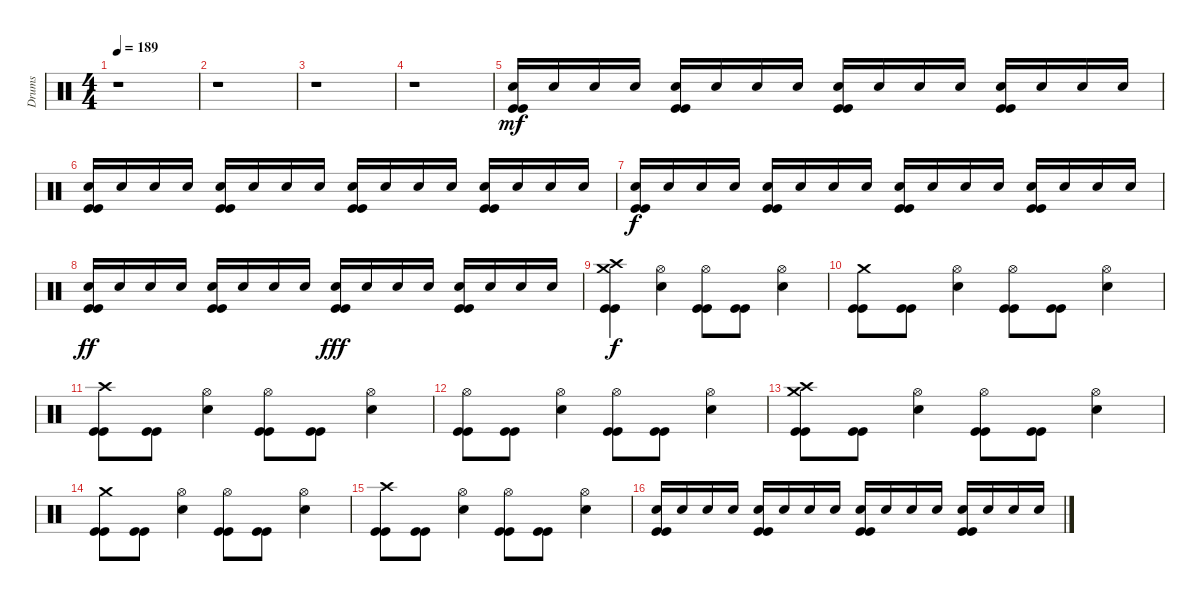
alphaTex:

\track ("Drums" "Drums") {instrument percussion}
\staff {score}
\articulation defaults
\ts (4 4)
\tempo 189
\clef neutral
\ks c
r.1{dy mf} |
r.1 |
r.1 |
r.1 |
("Electric Snare (hit)" "Kick (hit)" "Kick (hit)").16 "Electric Snare (hit)".16 "Electric Snare (hit)".16 "Electric Snare (hit)".16 ("Electric Snare (hit)" "Kick (hit)" "Kick (hit)").16 "Electric Snare (hit)".16 "Electric Snare (hit)".16 "Electric Snare (hit)".16 ("Electric Snare (hit)" "Kick (hit)" "Kick (hit)").16 "Electric Snare (hit)".16 "Electric Snare (hit)".16 "Electric Snare (hit)".16 ("Electric Snare (hit)" "Kick (hit)" "Kick (hit)").16 "Electric Snare (hit)".16 "Electric Snare (hit)".16 "Electric Snare (hit)".16 |
("Electric Snare (hit)" "Kick (hit)" "Kick (hit)").16 "Electric Snare (hit)".16 "Electric Snare (hit)".16 "Electric Snare (hit)".16 ("Electric Snare (hit)" "Kick (hit)" "Kick (hit)").16 "Electric Snare (hit)".16 "Electric Snare (hit)".16 "Electric Snare (hit)".16 ("Electric Snare (hit)" "Kick (hit)" "Kick (hit)").16 "Electric Snare (hit)".16 "Electric Snare (hit)".16 "Electric Snare (hit)".16 ("Electric Snare (hit)" "Kick (hit)" "Kick (hit)").16 "Electric Snare (hit)".16 "Electric Snare (hit)".16 "Electric Snare (hit)".16 |
("Electric Snare (hit)" "Kick (hit)" "Kick (hit)").16{dy f} "Electric Snare (hit)".16 "Electric Snare (hit)".16 "Electric Snare (hit)".16 ("Electric Snare (hit)" "Kick (hit)" "Kick (hit)").16 "Electric Snare (hit)".16 "Electric Snare (hit)".16 "Electric Snare (hit)".16 ("Electric Snare (hit)" "Kick (hit)" "Kick (hit)").16 "Electric Snare (hit)".16 "Electric Snare (hit)".16 "Electric Snare (hit)".16 ("Electric Snare (hit)" "Kick (hit)" "Kick (hit)").16 "Electric Snare (hit)".16 "Electric Snare (hit)".16 "Electric Snare (hit)".16 |
("Electric Snare (hit)" "Kick (hit)" "Kick (hit)").16{dy ff} "Electric Snare (hit)".16 "Electric Snare (hit)".16 "Electric Snare (hit)".16 ("Electric Snare (hit)" "Kick (hit)" "Kick (hit)").16 "Electric Snare (hit)".16 "Electric Snare (hit)".16 "Electric Snare (hit)".16 ("Electric Snare (hit)" "Kick (hit)" "Kick (hit)").16{dy fff} "Electric Snare (hit)".16 "Electric Snare (hit)".16 "Electric Snare (hit)".16 ("Electric Snare (hit)" "Kick (hit)" "Kick (hit)").16 "Electric Snare (hit)".16 "Electric Snare (hit)".16 "Electric Snare (hit)".16 |
("Crash high (hit)" "Crash medium (hit)" "Kick (hit)" "Kick (hit)").4{dy f} ("Hi-Hat (open)" "Electric Snare (hit)").4 ("Hi-Hat (open)" "Kick (hit)" "Kick (hit)").8 ("Kick (hit)" "Kick (hit)").8 ("Hi-Hat (open)" "Electric Snare (hit)").4 |
("Crash medium (hit)" "Kick (hit)" "Kick (hit)").8 ("Kick (hit)" "Kick (hit)").8 ("Hi-Hat (open)" "Electric Snare (hit)").4 ("Hi-Hat (open)" "Kick (hit)" "Kick (hit)").8 ("Kick (hit)" "Kick (hit)").8 ("Hi-Hat (open)" "Electric Snare (hit)").4 |
("Crash high (hit)" "Kick (hit)" "Kick (hit)").8 ("Kick (hit)" "Kick (hit)").8 ("Hi-Hat (open)" "Electric Snare (hit)").4 ("Hi-Hat (open)" "Kick (hit)" "Kick (hit)").8 ("Kick (hit)" "Kick (hit)").8 ("Hi-Hat (open)" "Electric Snare (hit)").4 |
("Hi-Hat (open)" "Kick (hit)" "Kick (hit)").8 ("Kick (hit)" "Kick (hit)").8 ("Hi-Hat (open)" "Electric Snare (hit)").4 ("Hi-Hat (open)" "Kick (hit)" "Kick (hit)").8 ("Kick (hit)" "Kick (hit)").8 ("Hi-Hat (open)" "Electric Snare (hit)").4 |
("Crash high (hit)" "Crash medium (hit)" "Kick (hit)" "Kick (hit)").8 ("Kick (hit)" "Kick (hit)").8 ("Hi-Hat (open)" "Electric Snare (hit)").4 ("Hi-Hat (open)" "Kick (hit)" "Kick (hit)").8 ("Kick (hit)" "Kick (hit)").8 ("Hi-Hat (open)" "Electric Snare (hit)").4 |
("Crash medium (hit)" "Kick (hit)" "Kick (hit)").8 ("Kick (hit)" "Kick (hit)").8 ("Hi-Hat (open)" "Electric Snare (hit)").4 ("Hi-Hat (open)" "Kick (hit)" "Kick (hit)").8 ("Kick (hit)" "Kick (hit)").8 ("Hi-Hat (open)" "Electric Snare (hit)").4 |
("Crash high (hit)" "Kick (hit)" "Kick (hit)").8 ("Kick (hit)" "Kick (hit)").8 ("Hi-Hat (open)" "Electric Snare (hit)").4 ("Hi-Hat (open)" "Kick (hit)" "Kick (hit)").8 ("Kick (hit)" "Kick (hit)").8 ("Hi-Hat (open)" "Electric Snare (hit)").4 |
("Electric Snare (hit)" "Kick (hit)" "Kick (hit)").16 "Electric Snare (hit)".16 "Electric Snare (hit)".16 "Electric Snare (hit)".16 ("Electric Snare (hit)" "Kick (hit)" "Kick (hit)").16 "Electric Snare (hit)".16 "Electric Snare (hit)".16 "Electric Snare (hit)".16 ("Electric Snare (hit)" "Kick (hit)" "Kick (hit)").16 "Electric Snare (hit)".16 "Electric Snare (hit)".16 "Electric Snare (hit)".16 ("Electric Snare (hit)" "Kick (hit)" "Kick (hit)").16 "Electric Snare (hit)".16 "Electric Snare (hit)".16 "Electric Snare (hit)".16
